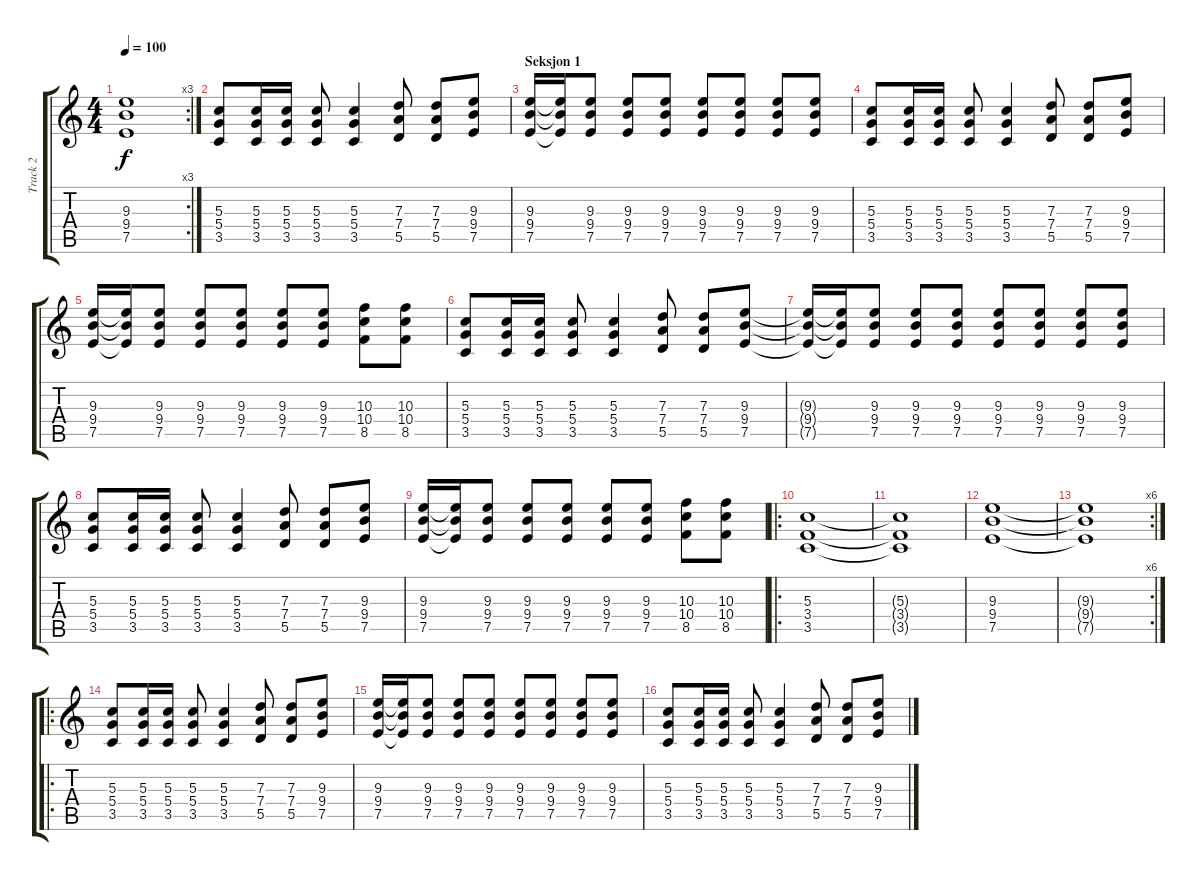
\track ("Track 2" "Track 2") {instrument overdrivenguitar}
\staff {score tabs}
\tuning (E4 B3 G3 D3 A2 E2) {hide}
\rc 3
\ts (4 4)
\tempo 100
\clef g2
\ks c
(9.3{t} 9.4{t} 7.5{t}).1{dy f} |
(5.3 5.4 3.5).8 (5.3 5.4 3.5).16 (5.3 5.4 3.5).16 (5.3 5.4 3.5).8 (5.3 5.4 3.5).4 (7.3 7.4 5.5).8 (7.3 7.4 5.5).8 (9.3 9.4 7.5).8 |
\section ("" "Seksjon 1")
(9.3 9.4 7.5).16 (9.3{t} 9.4{t} 7.5{t}).16 (9.3 9.4 7.5).8 (9.3 9.4 7.5).8 (9.3 9.4 7.5).8 (9.3 9.4 7.5).8 (9.3 9.4 7.5).8 (9.3 9.4 7.5).8 (9.3 9.4 7.5).8 |
(5.3 5.4 3.5).8 (5.3 5.4 3.5).16 (5.3 5.4 3.5).16 (5.3 5.4 3.5).8 (5.3 5.4 3.5).4 (7.3 7.4 5.5).8 (7.3 7.4 5.5).8 (9.3 9.4 7.5).8 |
(9.3 9.4 7.5).16 (9.3{t} 9.4{t} 7.5{t}).16 (9.3 9.4 7.5).8 (9.3 9.4 7.5).8 (9.3 9.4 7.5).8 (9.3 9.4 7.5).8 (9.3 9.4 7.5).8 (10.3 10.4 8.5).8 (10.3 10.4 8.5).8 |
(5.3 5.4 3.5).8 (5.3 5.4 3.5).16 (5.3 5.4 3.5).16 (5.3 5.4 3.5).8 (5.3 5.4 3.5).4 (7.3 7.4 5.5).8 (7.3 7.4 5.5).8 (9.3 9.4 7.5).8 |
(9.3{t} 9.4{t} 7.5{t}).16 (9.3{t} 9.4{t} 7.5{t}).16 (9.3 9.4 7.5).8 (9.3 9.4 7.5).8 (9.3 9.4 7.5).8 (9.3 9.4 7.5).8 (9.3 9.4 7.5).8 (9.3 9.4 7.5).8 (9.3 9.4 7.5).8 |
(5.3 5.4 3.5).8 (5.3 5.4 3.5).16 (5.3 5.4 3.5).16 (5.3 5.4 3.5).8 (5.3 5.4 3.5).4 (7.3 7.4 5.5).8 (7.3 7.4 5.5).8 (9.3 9.4 7.5).8 |
(9.3 9.4 7.5).16 (9.3{t} 9.4{t} 7.5{t}).16 (9.3 9.4 7.5).8 (9.3 9.4 7.5).8 (9.3 9.4 7.5).8 (9.3 9.4 7.5).8 (9.3 9.4 7.5).8 (10.3 10.4 8.5).8 (10.3 10.4 8.5).8 |
\ro
(5.3 3.4 3.5).1 |
(5.3{t} 3.4{t} 3.5{t}).1 |
(9.3 9.4 7.5).1 |
\rc 6
(9.3{t} 9.4{t} 7.5{t}).1 |
\ro
(5.3 5.4 3.5).8 (5.3 5.4 3.5).16 (5.3 5.4 3.5).16 (5.3 5.4 3.5).8 (5.3 5.4 3.5).4 (7.3 7.4 5.5).8 (7.3 7.4 5.5).8 (9.3 9.4 7.5).8 |
(9.3 9.4 7.5).16 (9.3{t} 9.4{t} 7.5{t}).16 (9.3 9.4 7.5).8 (9.3 9.4 7.5).8 (9.3 9.4 7.5).8 (9.3 9.4 7.5).8 (9.3 9.4 7.5).8 (9.3 9.4 7.5).8 (9.3 9.4 7.5).8 |
(5.3 5.4 3.5).8 (5.3 5.4 3.5).16 (5.3 5.4 3.5).16 (5.3 5.4 3.5).8 (5.3 5.4 3.5).4 (7.3 7.4 5.5).8 (7.3 7.4 5.5).8 (9.3 9.4 7.5).8
